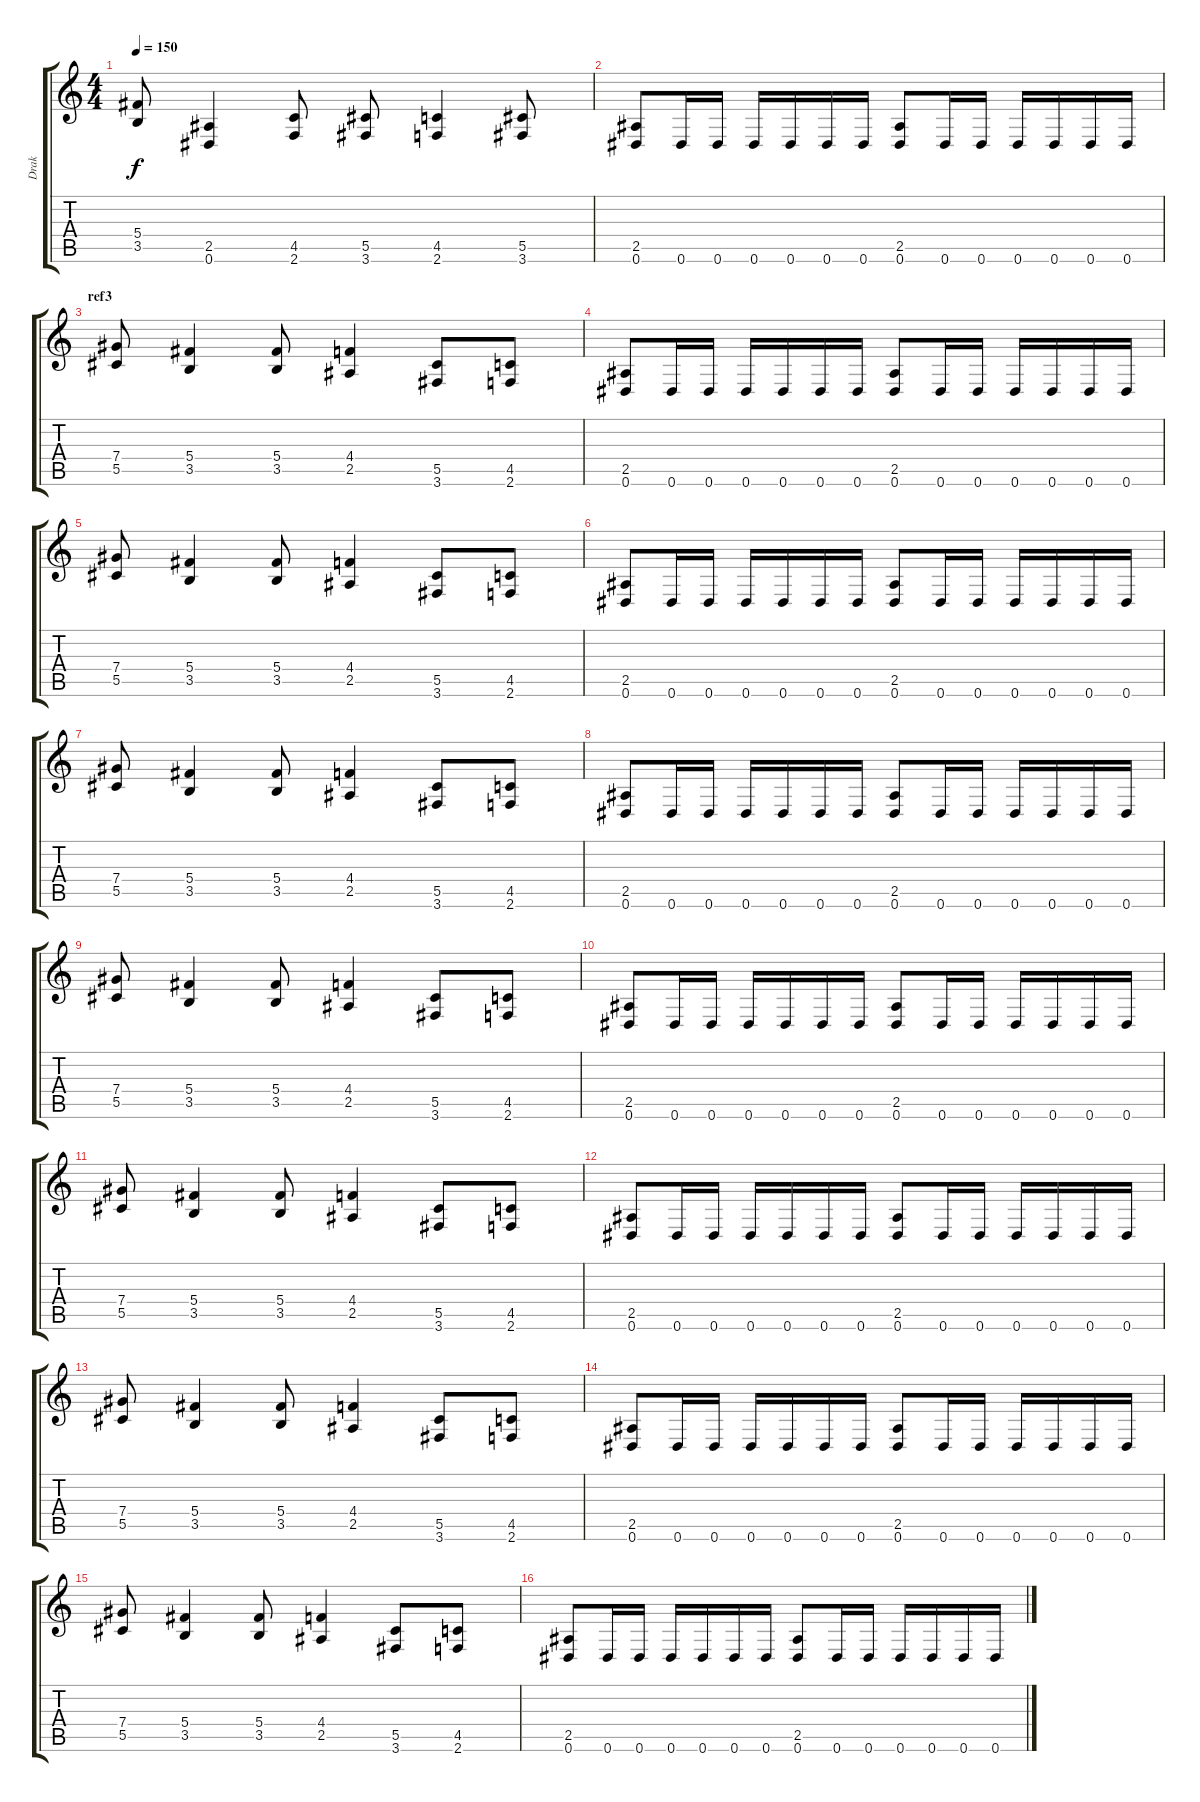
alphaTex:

\track ("Drak" "Drak") {instrument distortionguitar}
\staff {score tabs}
\tuning (Eb4 Bb3 Gb3 Db3 Ab2 Eb2) {hide}
\ts (4 4)
\tempo 150
\clef g2
\ks c
(5.4 3.5).8{dy f} (2.5 0.6).4 (4.5 2.6).8 (5.5 3.6).8 (4.5 2.6).4 (5.5 3.6).8 |
(2.5 0.6).8{txt " "} 0.6.16 0.6.16 0.6.16 0.6.16 0.6.16 0.6.16 (2.5 0.6).8 0.6.16 0.6.16 0.6.16 0.6.16 0.6.16 0.6.16 |
\section ("" "ref3")
(7.4 5.5).8 (5.4 3.5).4 (5.4 3.5).8 (4.4 2.5).4 (5.5 3.6).8{txt " "} (4.5 2.6).8 |
(2.5 0.6).8 0.6.16 0.6.16 0.6.16 0.6.16 0.6.16 0.6.16 (2.5 0.6).8 0.6.16 0.6.16 0.6.16 0.6.16 0.6.16 0.6.16 |
(7.4 5.5).8 (5.4 3.5).4 (5.4 3.5).8 (4.4 2.5).4 (5.5 3.6).8{txt " "} (4.5 2.6).8 |
(2.5 0.6).8 0.6.16 0.6.16 0.6.16 0.6.16 0.6.16 0.6.16 (2.5 0.6).8 0.6.16 0.6.16 0.6.16 0.6.16 0.6.16 0.6.16 |
(7.4 5.5).8 (5.4 3.5).4 (5.4 3.5).8 (4.4 2.5).4 (5.5 3.6).8{txt " "} (4.5 2.6).8 |
(2.5 0.6).8 0.6.16 0.6.16 0.6.16 0.6.16 0.6.16 0.6.16 (2.5 0.6).8 0.6.16 0.6.16 0.6.16 0.6.16 0.6.16 0.6.16 |
(7.4 5.5).8 (5.4 3.5).4 (5.4 3.5).8 (4.4 2.5).4 (5.5 3.6).8{txt " "} (4.5 2.6).8 |
(2.5 0.6).8 0.6.16 0.6.16 0.6.16 0.6.16 0.6.16 0.6.16 (2.5 0.6).8 0.6.16 0.6.16 0.6.16 0.6.16 0.6.16 0.6.16 |
(7.4 5.5).8 (5.4 3.5).4 (5.4 3.5).8 (4.4 2.5).4 (5.5 3.6).8{txt " "} (4.5 2.6).8 |
(2.5 0.6).8 0.6.16 0.6.16 0.6.16 0.6.16 0.6.16 0.6.16 (2.5 0.6).8 0.6.16 0.6.16 0.6.16 0.6.16 0.6.16 0.6.16 |
(7.4 5.5).8 (5.4 3.5).4 (5.4 3.5).8 (4.4 2.5).4 (5.5 3.6).8{txt " "} (4.5 2.6).8 |
(2.5 0.6).8 0.6.16 0.6.16 0.6.16 0.6.16 0.6.16 0.6.16 (2.5 0.6).8 0.6.16 0.6.16 0.6.16 0.6.16 0.6.16 0.6.16 |
(7.4 5.5).8 (5.4 3.5).4 (5.4 3.5).8 (4.4 2.5).4 (5.5 3.6).8{txt " "} (4.5 2.6).8 |
(2.5 0.6).8 0.6.16 0.6.16 0.6.16 0.6.16 0.6.16 0.6.16 (2.5 0.6).8 0.6.16 0.6.16 0.6.16 0.6.16 0.6.16 0.6.16
